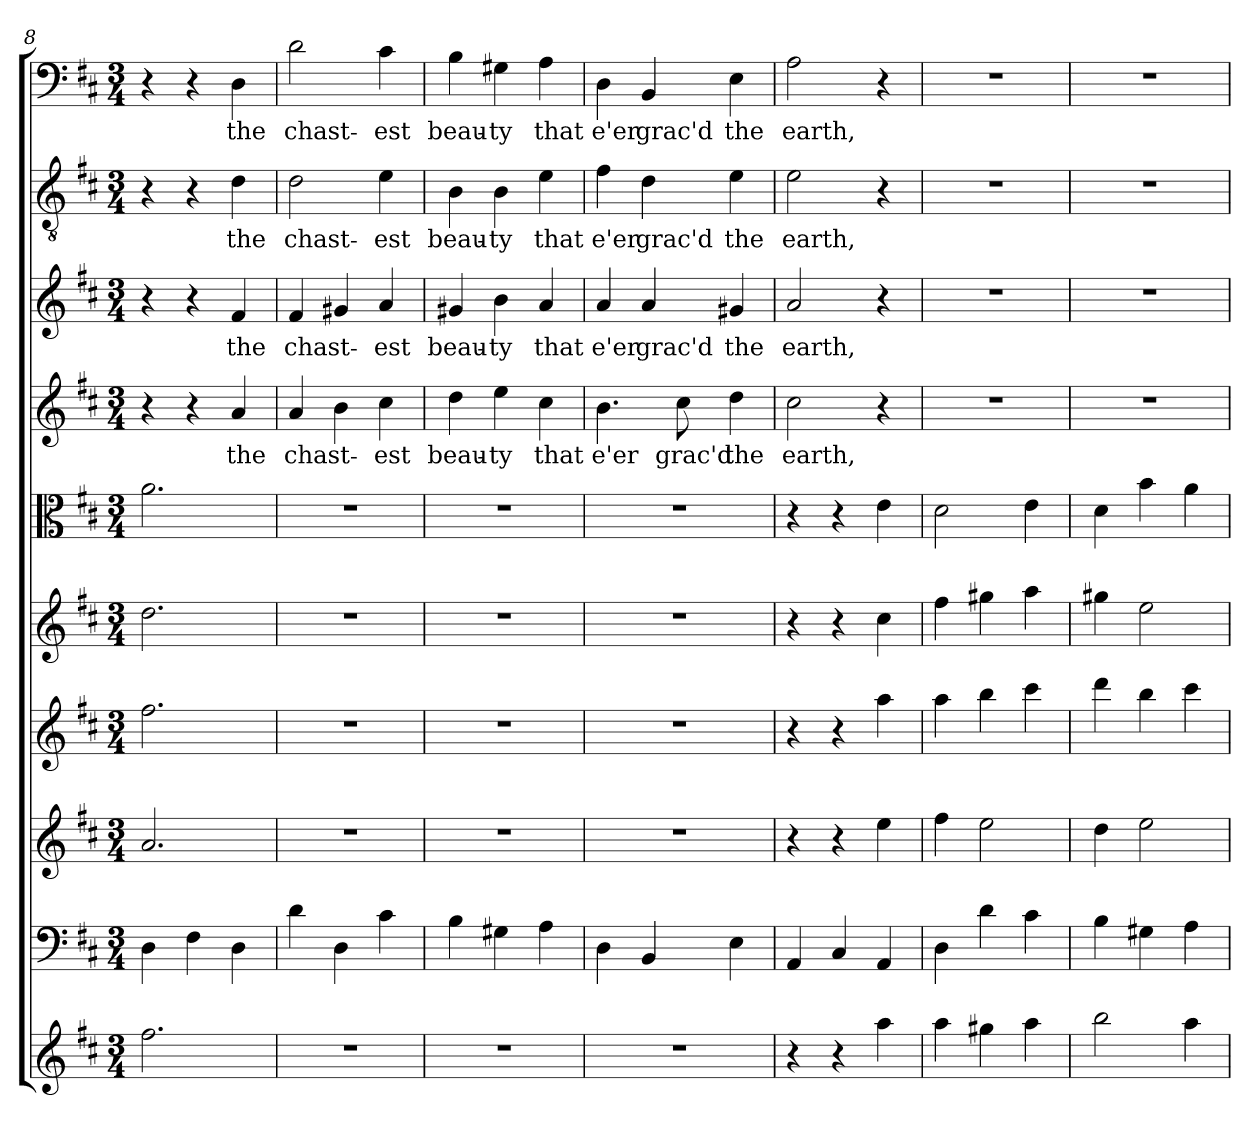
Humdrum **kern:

**kern	**kern	**kern	**kern	**kern	**kern	**kern	**text	**kern	**text	**kern	**text	**kern	**text
*part10	*part9	*part8	*part7	*part6	*part5	*part4	*part4	*part3	*part3	*part2	*part2	*part1	*part1
*staff10	*staff9	*staff8	*staff7	*staff6	*staff5	*staff4	*staff4	*staff3	*staff3	*staff2	*staff2	*staff1	*staff1
*clefG2	*clefF4	*clefG2	*clefG2	*clefG2	*clefC3	*clefG2	*	*clefG2	*	*clefGv2	*	*clefF4	*
*k[f#c#]	*k[f#c#]	*k[f#c#]	*k[f#c#]	*k[f#c#]	*k[f#c#]	*k[f#c#]	*	*k[f#c#]	*	*k[f#c#]	*	*k[f#c#]	*
*D:	*D:	*D:	*D:	*D:	*D:	*D:	*	*D:	*	*D:	*	*D:	*
*M3/4	*M3/4	*M3/4	*M3/4	*M3/4	*M3/4	*M3/4	*	*M3/4	*	*M3/4	*	*M3/4	*
=8	=8	=8	=8	=8	=8	=8	=8	=8	=8	=8	=8	=8	=8
2.ff#\	4D\	2.a/	2.ff#\	2.dd\	2.a\	4r	.	4r	.	4r	.	4r	.
.	4F#\	.	.	.	.	4r	.	4r	.	4r	.	4r	.
.	4D\	.	.	.	.	4a/	the	4f#/	the	4d\	the	4D\	the
=9	=9	=9	=9	=9	=9	=9	=9	=9	=9	=9	=9	=9	=9
2.r	4d\	2.r	2.r	2.r	2.r	4a/	chast-	4f#/	chast-	2d\	chast-	2d\	chast-
.	4D\	.	.	.	.	4b\	.	4g#X/	.	.	.	.	.
.	4c#\	.	.	.	.	4cc#\	-est	4a/	-est	4e\	-est	4c#\	-est
=10	=10	=10	=10	=10	=10	=10	=10	=10	=10	=10	=10	=10	=10
2.r	4B\	2.r	2.r	2.r	2.r	4dd\	beau-	4g#X/	beau-	4B\	beau-	4B\	beau-
.	4G#X\	.	.	.	.	4ee\	-ty	4b\	-ty	4B\	-ty	4G#X\	-ty
.	4A\	.	.	.	.	4cc#\	that	4a/	that	4e\	that	4A\	that
=11	=11	=11	=11	=11	=11	=11	=11	=11	=11	=11	=11	=11	=11
2.r	4D\	2.r	2.r	2.r	2.r	4.b\	e'er	4a/	e'er	4f#\	e'er	4D\	e'er
.	4BB/	.	.	.	.	.	.	4a/	grac'd	4d\	grac'd	4BB/	grac'd
.	.	.	.	.	.	8cc#\	grac'd	.	.	.	.	.	.
.	4E\	.	.	.	.	4dd\	the	4g#X/	the	4e\	the	4E\	the
=12	=12	=12	=12	=12	=12	=12	=12	=12	=12	=12	=12	=12	=12
4r	4AA/	4r	4r	4r	4r	2cc#\	earth,	2a/	earth,	2e\	earth,	2A\	earth,
4r	4C#/	4r	4r	4r	4r	.	.	.	.	.	.	.	.
4aa\	4AA/	4ee\	4aa\	4cc#\	4e\	4r	.	4r	.	4r	.	4r	.
=13	=13	=13	=13	=13	=13	=13	=13	=13	=13	=13	=13	=13	=13
4aa\	4D\	4ff#\	4aa\	4ff#\	2d\	2.r	.	2.r	.	2.r	.	2.r	.
4gg#X\	4d\	2ee\	4bb\	4gg#X\	.	.	.	.	.	.	.	.	.
4aa\	4c#\	.	4ccc#\	4aa\	4e\	.	.	.	.	.	.	.	.
=14	=14	=14	=14	=14	=14	=14	=14	=14	=14	=14	=14	=14	=14
2bb\	4B\	4dd\	4ddd\	4gg#X\	4d\	2.r	.	2.r	.	2.r	.	2.r	.
.	4G#X\	2ee\	4bb\	2ee\	4b\	.	.	.	.	.	.	.	.
4aa\	4A\	.	4ccc#\	.	4a\	.	.	.	.	.	.	.	.
=	=	=	=	=	=	=	=	=	=	=	=	=	=
*-	*-	*-	*-	*-	*-	*-	*-	*-	*-	*-	*-	*-	*-
